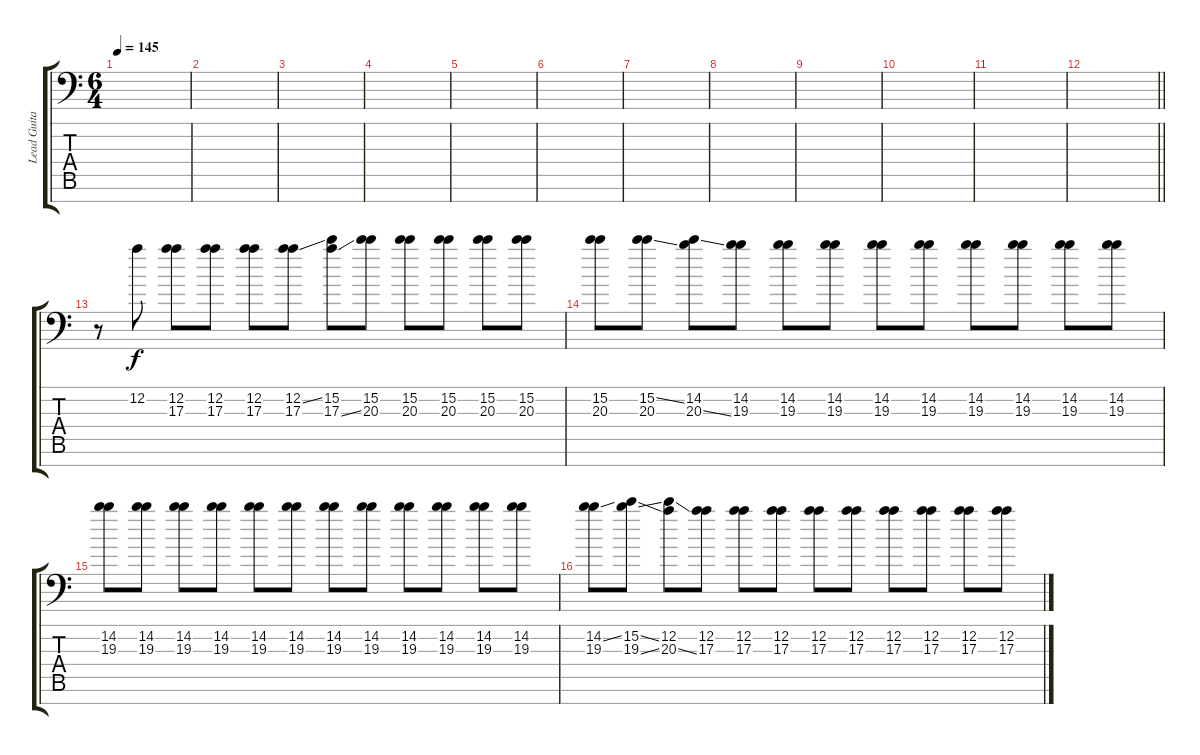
\track ("Lead Guitar #3 / Delay" "Lead Guita") {instrument electricguitarjazz}
\staff {score tabs}
\tuning (D4 A3 E3 D3 A2 E2 A1) {hide}
\ts (6 4)
\section ("" "")
\tempo 145
\clef f4
\ks c
|
|
|
|
|
|
|
|
|
|
|
\barLineRight lightlight
|
\section ("" "")
r.8{volume 7 instrument distortionguitar} 12.2.8 (12.2 17.3).8 (12.2 17.3).8 (12.2 17.3).8 (12.2{ss} 17.3).8 (15.2 17.3{ss}).8 (15.2 20.3).8 (15.2 20.3).8 (15.2 20.3).8 (15.2 20.3).8 (15.2 20.3).8 |
(15.2 20.3).8 (15.2{ss} 20.3).8 (14.2 20.3{ss}).8 (14.2 19.3).8 (14.2 19.3).8 (14.2 19.3).8 (14.2 19.3).8{volume 4} (14.2 19.3).8 (14.2 19.3).8 (14.2 19.3).8 (14.2 19.3).8 (14.2 19.3).8 |
(14.2 19.3).8 (14.2 19.3).8 (14.2 19.3).8 (14.2 19.3).8 (14.2 19.3).8 (14.2 19.3).8 (14.2 19.3).8 (14.2 19.3).8 (14.2 19.3).8 (14.2 19.3).8 (14.2 19.3).8 (14.2 19.3).8 |
(14.2{ss} 19.3).8 (15.2{ss} 19.3{ss}).8{volume 7} (12.2 20.3{ss}).8 (12.2 17.3).8 (12.2 17.3).8 (12.2 17.3).8 (12.2 17.3).8 (12.2 17.3).8 (12.2 17.3).8 (12.2 17.3).8 (12.2 17.3).8 (12.2 17.3).8
